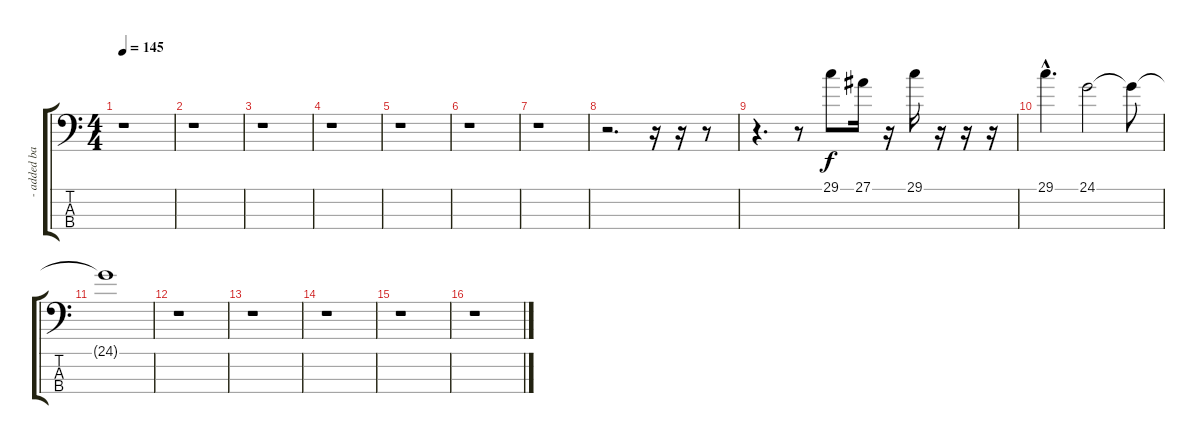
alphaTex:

\track ("- added bassoon harmony where needed" "- added ba") {instrument englishhorn}
\staff {score tabs}
\tuning (G2 D2 A1 E1) {hide}
\ts (4 4)
\tempo 145
\clef f4
\ks c
r.1{dy f} |
r.1 |
r.1 |
r.1 |
r.1 |
r.1 |
r.1 |
r.2{d} r.16 r.16 r.8 |
r.4{d} r.8 29.1.8 27.1.16 r.16 29.1.16 r.16 r.16 r.16 |
29.1{hac}.4{d} 24.1.2 24.1{t}.8 |
24.1{t}.1 |
r.1 |
r.1 |
r.1 |
r.1 |
r.1
